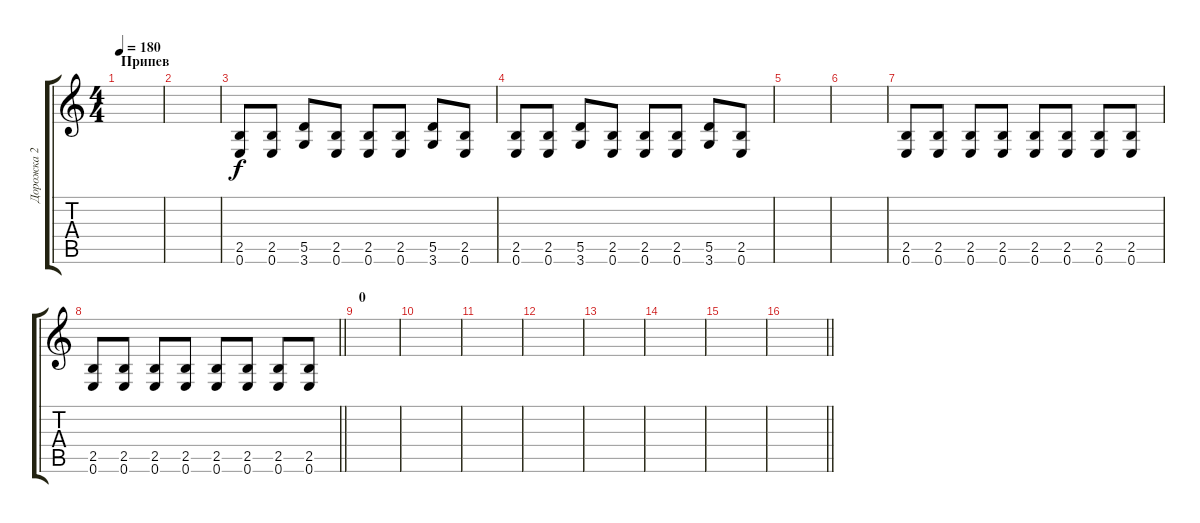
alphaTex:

\track ("Дорожка 2" "Дорожка 2") {instrument overdrivenguitar}
\staff {score tabs}
\tuning (E4 B3 G3 D3 A2 E2) {hide}
\ts (4 4)
\section ("" "Припев")
\tempo 180
\clef g2
\ks c
|
|
(2.5 0.6).8 (2.5 0.6).8 (5.5 3.6).8 (2.5 0.6).8 (2.5 0.6).8 (2.5 0.6).8 (5.5 3.6).8 (2.5 0.6).8 |
(2.5 0.6).8 (2.5 0.6).8 (5.5 3.6).8 (2.5 0.6).8 (2.5 0.6).8 (2.5 0.6).8 (5.5 3.6).8 (2.5 0.6).8 |
|
|
(2.5 0.6).8 (2.5 0.6).8 (2.5 0.6).8 (2.5 0.6).8 (2.5 0.6).8 (2.5 0.6).8 (2.5 0.6).8 (2.5 0.6).8 |
\barLineRight lightlight
(2.5 0.6).8 (2.5 0.6).8 (2.5 0.6).8 (2.5 0.6).8 (2.5 0.6).8 (2.5 0.6).8 (2.5 0.6).8 (2.5 0.6).8 |
\section ("" "0")
|
|
|
|
|
|
|
\barLineRight lightlight
